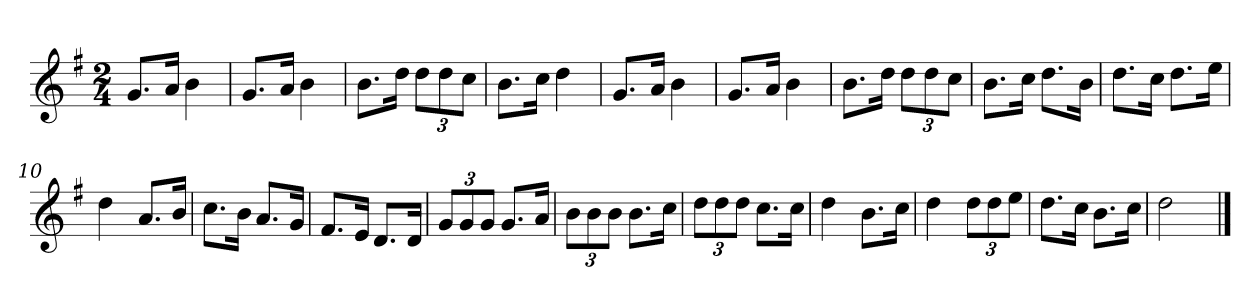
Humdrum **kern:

**kern
*part1
*staff1
*k[f#]
*M2/4
*MM120
=1
8.gL
16aJk
4b
=2
8.gL
16aJk
4b
=3
8.bL
16ddJk
12ddL
12dd
12ccJ
=4
8.bL
16ccJk
4dd
=5
8.gL
16aJk
4b
=6
8.gL
16aJk
4b
=7
8.bL
16ddJk
12ddL
12dd
12ccJ
=8
8.bL
16ccJk
8.ddL
16bJk
=9
8.ddL
16ccJk
8.ddL
16eeJk
=10
4dd
8.aL
16bJk
=11
8.ccL
16bJk
8.aL
16gJk
=12
8.f#L
16eJk
8.dL
16dJk
=13
12gL
12g
12gJ
8.gL
16aJk
=14
12bL
12b
12bJ
8.bL
16ccJk
=15
12ddL
12dd
12ddJ
8.ccL
16ccJk
=16
4dd
8.bL
16ccJk
=17
4dd
12ddL
12dd
12eeJ
=18
8.ddL
16ccJk
8.bL
16ccJk
=19
2dd
==
*-
